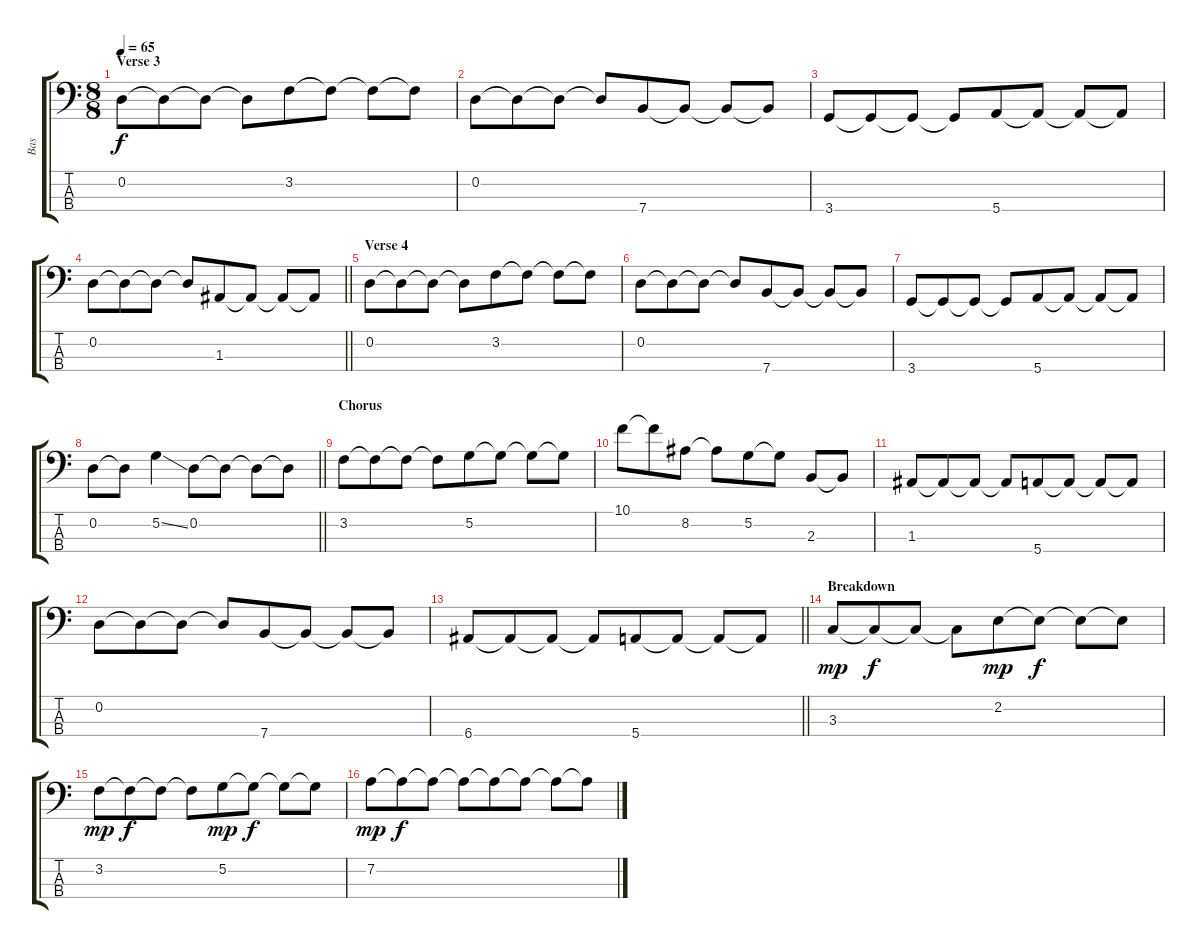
\track ("Bas" "Bas") {solo instrument electricbassfinger}
\staff {score tabs}
\tuning (G2 D2 A1 E1) {hide}
\ts (8 8)
\section ("" "Verse 3")
\tempo 65
\clef f4
\ks c
0.2.8{dy f} 0.2{t}.8 0.2{t}.8 0.2{t}.8 3.2.8 3.2{t}.8 3.2{t}.8 3.2{t}.8 |
0.2.8 0.2{t}.8 0.2{t}.8 0.2{t}.8 7.4.8 7.4{t}.8 7.4{t}.8 7.4{t}.8 |
3.4.8 3.4{t}.8 3.4{t}.8 3.4{t}.8 5.4.8 5.4{t}.8 5.4{t}.8 5.4{t}.8 |
\barLineRight lightlight
0.2.8 0.2{t}.8 0.2{t}.8 0.2{t}.8 1.3.8 1.3{t}.8 1.3{t}.8 1.3{t}.8 |
\section ("" "Verse 4")
0.2.8 0.2{t}.8 0.2{t}.8 0.2{t}.8 3.2.8 3.2{t}.8 3.2{t}.8 3.2{t}.8 |
0.2.8 0.2{t}.8 0.2{t}.8 0.2{t}.8 7.4.8 7.4{t}.8 7.4{t}.8 7.4{t}.8 |
3.4.8 3.4{t}.8 3.4{t}.8 3.4{t}.8 5.4.8 5.4{t}.8 5.4{t}.8 5.4{t}.8 |
\barLineRight lightlight
0.2.8 0.2{t}.8 5.2{ss}.4 0.2.8 0.2{t}.8 0.2{t}.8 0.2{t}.8 |
\section ("" "Chorus")
3.2.8 3.2{t}.8 3.2{t}.8 3.2{t}.8 5.2.8 5.2{t}.8 5.2{t}.8 5.2{t}.8 |
10.1.8 10.1{t}.8 8.2.8 8.2{t}.8 5.2.8 5.2{t}.8 2.3.8 2.3{t}.8 |
1.3.8 1.3{t}.8 1.3{t}.8 1.3{t}.8 5.4.8 5.4{t}.8 5.4{t}.8 5.4{t}.8 |
0.2.8 0.2{t}.8 0.2{t}.8 0.2{t}.8 7.4.8 7.4{t}.8 7.4{t}.8 7.4{t}.8 |
\barLineRight lightlight
6.4.8 6.4{t}.8 6.4{t}.8 6.4{t}.8 5.4.8 5.4{t}.8 5.4{t}.8 5.4{t}.8 |
\section ("" "Breakdown")
3.3.8{dy mp} 3.3{t}.8{dy f} 3.3{t}.8 3.3{t}.8 2.2.8{dy mp} 2.2{t}.8{dy f} 2.2{t}.8 2.2{t}.8 |
3.2.8{dy mp} 3.2{t}.8{dy f} 3.2{t}.8 3.2{t}.8 5.2.8{dy mp} 5.2{t}.8{dy f} 5.2{t}.8 5.2{t}.8 |
7.2.8{dy mp} 7.2{t}.8{dy f} 7.2{t}.8 7.2{t}.8 7.2{t}.8 7.2{t}.8 7.2{t}.8 7.2{t}.8
